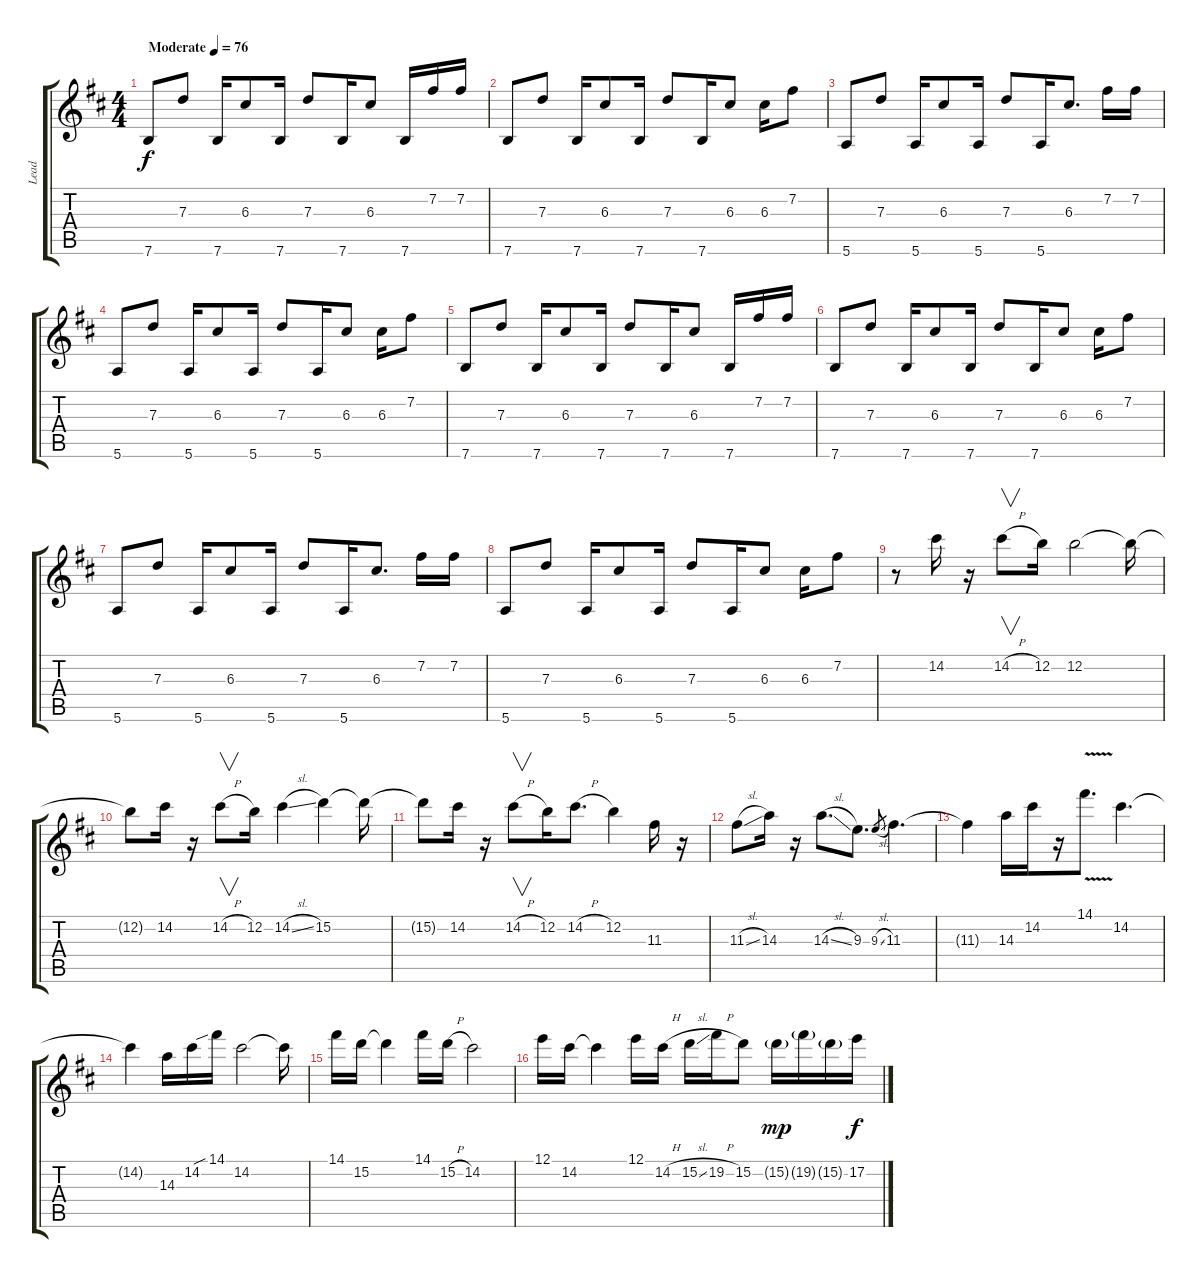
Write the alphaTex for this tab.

\track ("Lead" "Lead") {instrument overdrivenguitar}
\staff {score tabs}
\tuning (E4 B3 G3 D3 A2 E2) {hide}
\ts (4 4)
\tempo (76 "Moderate")
\clef g2
\ks bminor
7.6.8{dy f instrument overdrivenguitar} 7.3.8 7.6.16 6.3.8 7.6.16 7.3.8 7.6.16 6.3.8 7.6.16 7.2.16 7.2.16 |
7.6.8 7.3.8 7.6.16 6.3.8 7.6.16 7.3.8 7.6.16 6.3.8 6.3.16 7.2.8 |
5.6.8 7.3.8 5.6.16 6.3.8 5.6.16 7.3.8 5.6.16 6.3.8{d} 7.2.16 7.2.16 |
5.6.8 7.3.8 5.6.16 6.3.8 5.6.16 7.3.8 5.6.16 6.3.8 6.3.16 7.2.8 |
7.6.8 7.3.8 7.6.16 6.3.8 7.6.16 7.3.8 7.6.16 6.3.8 7.6.16 7.2.16 7.2.16 |
7.6.8 7.3.8 7.6.16 6.3.8 7.6.16 7.3.8 7.6.16 6.3.8 6.3.16 7.2.8 |
5.6.8 7.3.8 5.6.16 6.3.8 5.6.16 7.3.8 5.6.16 6.3.8{d} 7.2.16 7.2.16 |
5.6.8 7.3.8 5.6.16 6.3.8 5.6.16 7.3.8 5.6.16 6.3.8 6.3.16 7.2.8 |
r.8 14.2.16 r.16 14.2{h}.8{v} 12.2.16 12.2.2 12.2{t}.16 |
12.2{t}.8 14.2.16 r.16 14.2{h}.8{v} 12.2.16 14.2{sl}.4 15.2.4 15.2{t}.16 |
15.2{t}.8 14.2.16 r.16 14.2{h}.8{v} 12.2.16 14.2{h}.8{d} 12.2.4 11.3.16 r.16 |
11.3{sl}.8 14.3.16 r.16 14.3{sl}.8{d} 9.3.8{d} 9.3{sl}.8{gr} 11.3.4{d} |
11.3{t}.4 14.3.16 14.2.16 r.16 14.1{v}.8{d} 14.2.4{d} |
14.2{t}.4 14.3.16 14.2.16 14.1{sib}.16 14.2.2 14.2{t}.16 |
14.1.16 15.2.16 15.2{t}.4 14.1.16 15.2{h}.16 14.2.2 |
12.1.16 14.2.16 14.2{t}.4 12.1.16 14.2{h}.16 15.2{sl}.16 19.2{h}.16 15.2.8 15.2{g}.16{dy mp} 19.2{g}.16 15.2{g}.16 17.2.16{dy f}
